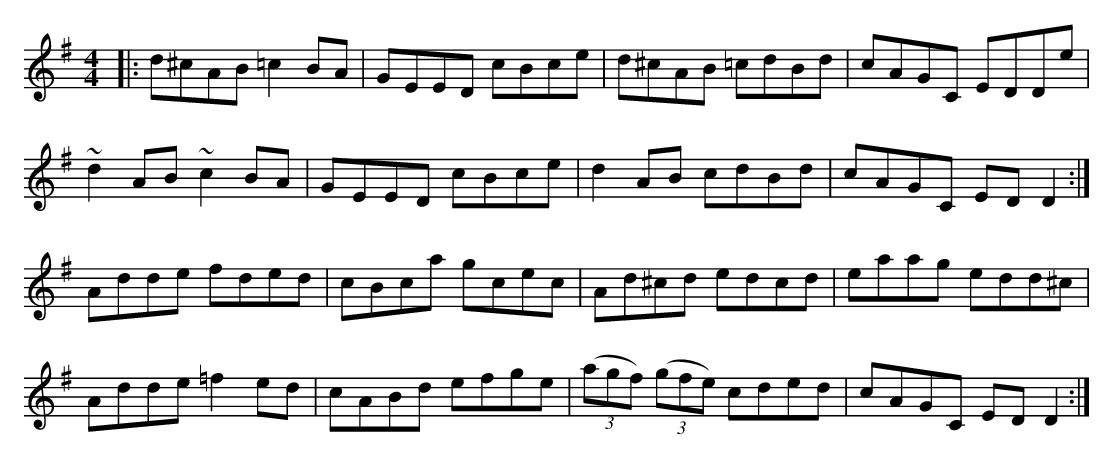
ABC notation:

X:1
M:4/4
K:Dmix
|:d^cAB =c2BA|GEED cBce|d^cAB =cdBd|cAGC EDDe|
~d2AB ~c2BA|GEED cBce|d2AB cdBd|cAGC EDD2:|
Adde fded|cBca gcec|Ad^cd edcd|eaag edd^c|
Adde =f2ed|cABd efge|(3(agf) (3(gfe) cded|cAGC EDD2:|
